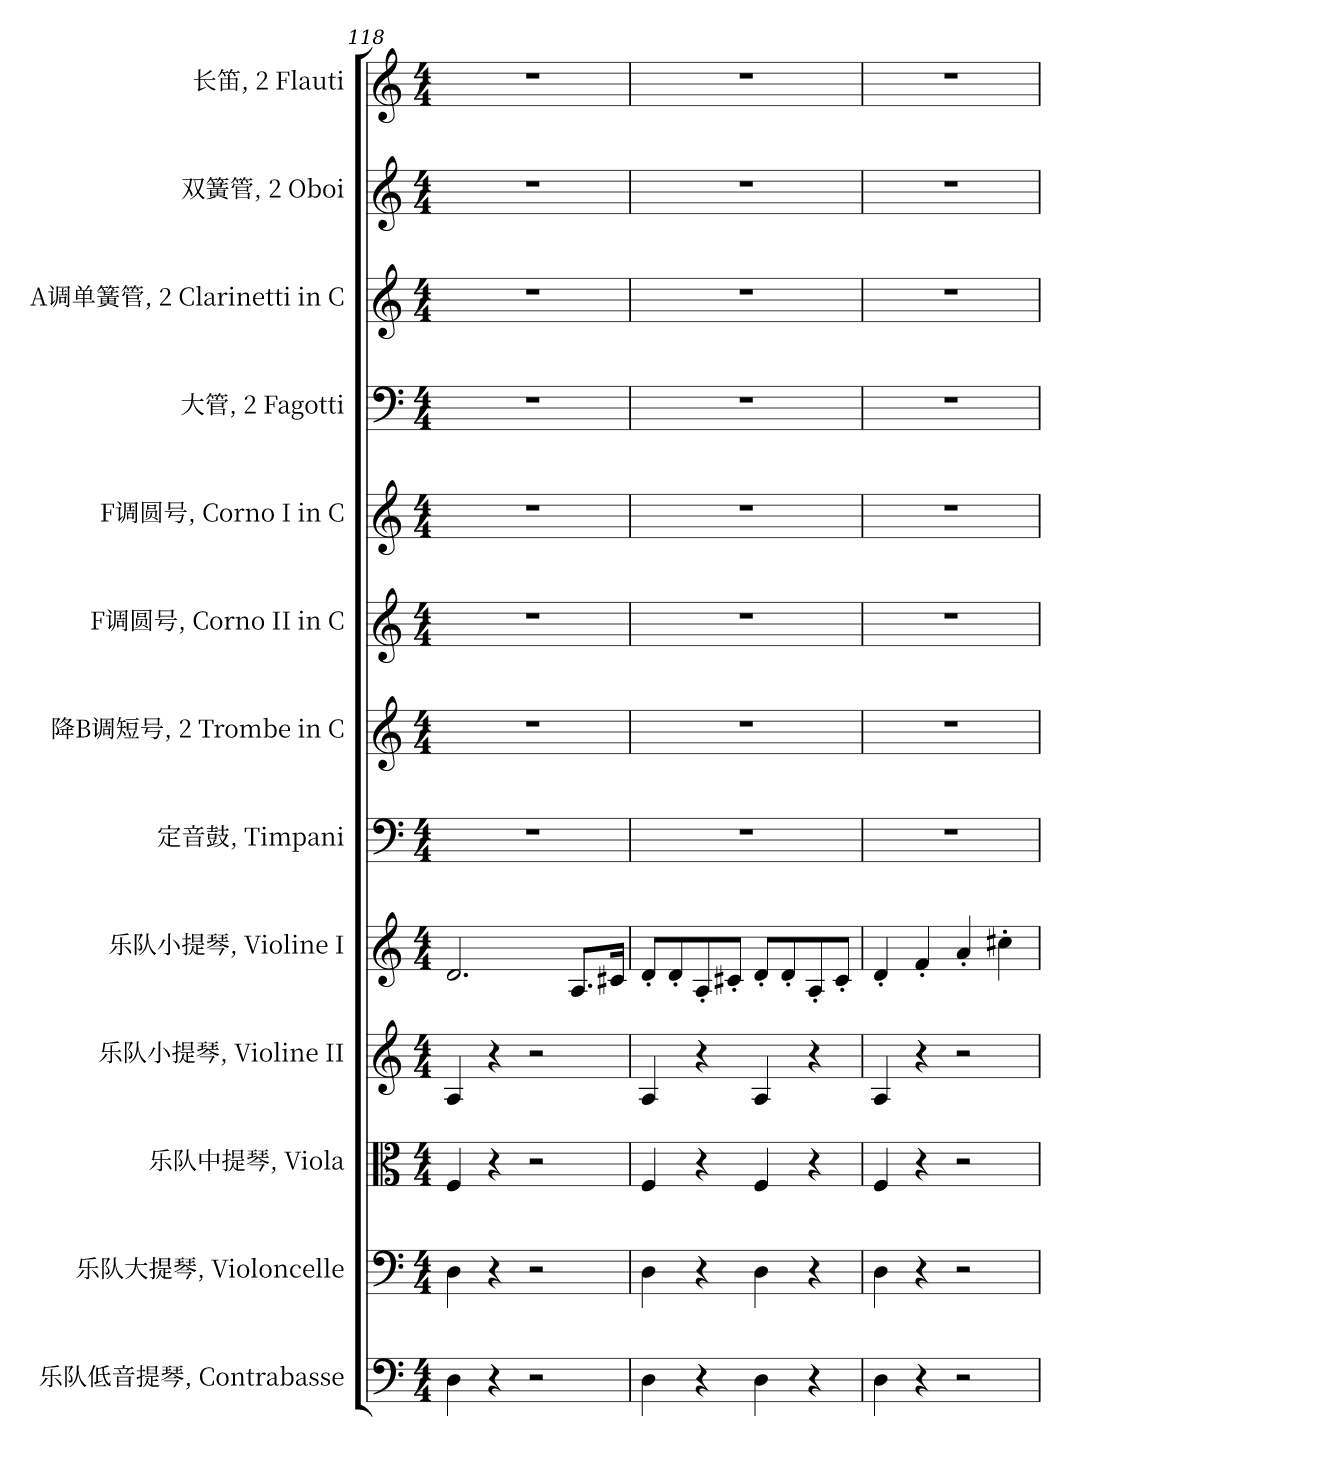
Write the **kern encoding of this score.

**kern	**kern	**kern	**kern	**kern	**kern	**kern	**kern	**kern	**kern	**kern	**kern	**kern
*part13	*part12	*part11	*part10	*part9	*part8	*part7	*part6	*part5	*part4	*part3	*part2	*part1
*staff13	*staff12	*staff11	*staff10	*staff9	*staff8	*staff7	*staff6	*staff5	*staff4	*staff3	*staff2	*staff1
*I"乐队低音提琴, Contrabasse	*I"乐队大提琴, Violoncelle	*I"乐队中提琴, Viola	*I"乐队小提琴, Violine II	*I"乐队小提琴, Violine I	*I"定音鼓, Timpani	*I"降B调短号, 2 Trombe in C	*I"F调圆号, Corno II in C	*I"F调圆号, Corno I in C	*I"大管, 2 Fagotti	*I"A调单簧管, 2 Clarinetti in C	*I"双簧管, 2 Oboi	*I"长笛, 2 Flauti
*I'Cbs.	*	*	*	*	*I'Timp.	*	*	*	*	*I'A Cl.	*I'Ob.	*I'Fl.
*clefF4	*clefF4	*clefC3	*clefG2	*clefG2	*clefF4	*clefG2	*clefG2	*clefG2	*clefF4	*clefG2	*clefG2	*clefG2
*ITrd7c12	*	*	*	*	*	*ITrd1c2	*ITrd4c7	*ITrd4c7	*	*ITrd2c3	*	*
*k[]	*k[]	*k[]	*k[]	*k[]	*k[]	*k[b-e-]	*k[b-]	*k[b-]	*k[]	*k[f#c#g#]	*k[]	*k[]
*M4/4	*M4/4	*M4/4	*M4/4	*M4/4	*M4/4	*M4/4	*M4/4	*M4/4	*M4/4	*M4/4	*M4/4	*M4/4
*MM198	*MM198	*MM198	*MM198	*MM198	*MM198	*MM198	*MM198	*MM198	*MM198	*MM198	*MM198	*MM198
=118	=118	=118	=118	=118	=118	=118	=118	=118	=118	=118	=118	=118
4DD\	4D\	4F/	4A/	2.d/	1r	1r	1r	1r	1r	1r	1r	1r
4r	4r	4r	4r	.	.	.	.	.	.	.	.	.
2r	2r	2r	2r	.	.	.	.	.	.	.	.	.
.	.	.	.	8.A/L	.	.	.	.	.	.	.	.
.	.	.	.	16c#X/Jk	.	.	.	.	.	.	.	.
=119	=119	=119	=119	=119	=119	=119	=119	=119	=119	=119	=119	=119
*	*	*	*	*	*	*	*	*	*	*	*	*MM198
4DD\	4D\	4F/	4A/	8d'/L	1r	1r	1r	1r	1r	1r	1r	1r
.	.	.	.	8d'/	.	.	.	.	.	.	.	.
4r	4r	4r	4r	8A'/	.	.	.	.	.	.	.	.
.	.	.	.	8c#X'/J	.	.	.	.	.	.	.	.
4DD\	4D\	4F/	4A/	8d'/L	.	.	.	.	.	.	.	.
.	.	.	.	8d'/	.	.	.	.	.	.	.	.
4r	4r	4r	4r	8A'/	.	.	.	.	.	.	.	.
.	.	.	.	8c#'/J	.	.	.	.	.	.	.	.
=120	=120	=120	=120	=120	=120	=120	=120	=120	=120	=120	=120	=120
*	*	*	*	*	*	*	*	*	*	*	*	*MM198
4DD\	4D\	4F/	4A/	4d'/	1r	1r	1r	1r	1r	1r	1r	1r
4r	4r	4r	4r	4f'/	.	.	.	.	.	.	.	.
2r	2r	2r	2r	4a'/	.	.	.	.	.	.	.	.
.	.	.	.	4cc#X'\	.	.	.	.	.	.	.	.
=	=	=	=	=	=	=	=	=	=	=	=	=
*-	*-	*-	*-	*-	*-	*-	*-	*-	*-	*-	*-	*-
